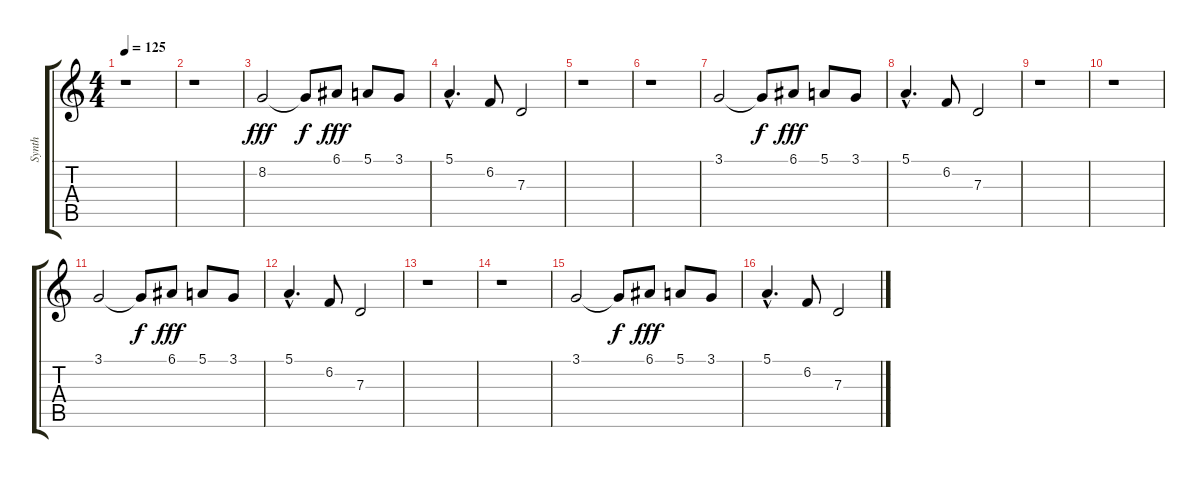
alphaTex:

\track ("Synth" "Synth") {instrument rockorgan}
\staff {score tabs}
\tuning (E4 B3 G3 D3 A2 E2) {hide}
\ts (4 4)
\tempo 125
\clef g2
\ks c
r.1{dy fff} |
r.1 |
8.2.2 8.2{t}.8{dy f} 6.1.8{dy fff} 5.1.8 3.1.8 |
5.1{hac}.4{d} 6.2.8 7.3.2 |
r.1 |
r.1 |
3.1.2 3.1{t}.8{dy f} 6.1.8{dy fff} 5.1.8 3.1.8 |
5.1{hac}.4{d} 6.2.8 7.3.2 |
r.1 |
r.1 |
3.1.2 3.1{t}.8{dy f} 6.1.8{dy fff} 5.1.8 3.1.8 |
5.1{hac}.4{d} 6.2.8 7.3.2 |
r.1 |
r.1 |
3.1.2 3.1{t}.8{dy f} 6.1.8{dy fff} 5.1.8 3.1.8 |
5.1{hac}.4{d} 6.2.8 7.3.2
